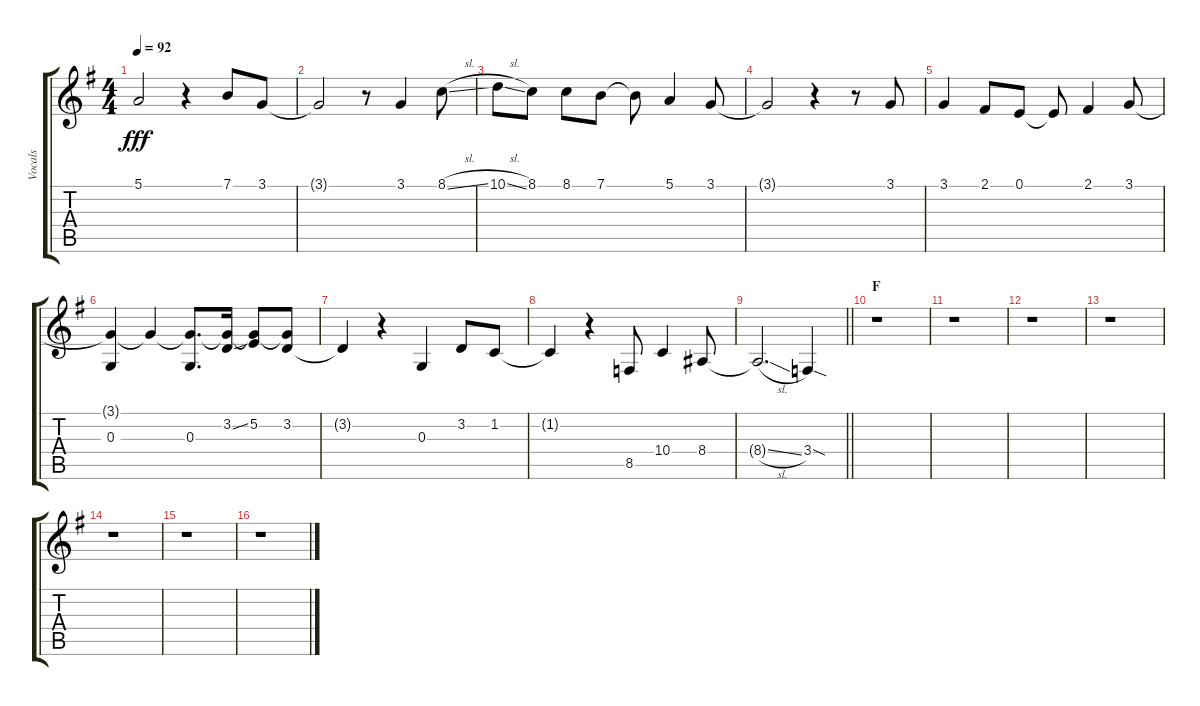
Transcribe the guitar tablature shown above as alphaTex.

\track ("Vocals" "Vocals") {instrument voiceoohs}
\staff {score tabs}
\tuning (E4 B3 G3 D3 A2 E2) {hide}
\ts (4 4)
\tempo 92
\clef g2
\ks g
5.1{t}.2{dy fff} r.4 7.1.8 3.1.8 |
3.1{t}.2 r.8 3.1.4 8.1{sl}.8 |
10.1{sl}.8 8.1.8 8.1.8 7.1.8 7.1{t}.8 5.1.4 3.1.8 |
3.1{t}.2 r.4 r.8 3.1.8 |
3.1.4 2.1.8 0.1.8 0.1{t}.8 2.1.4 3.1.8 |
(3.1{t} 0.3).4 3.1{t}.4 (3.1{t} 0.3).8{d} (3.1{t} 3.2{ss}).16 (3.1{t} 5.2).8 (3.1{t} 3.2).8 |
3.2{t}.4 r.4 0.3.4 3.2.8 1.2.8 |
1.2{t}.4 r.4 8.5.8 10.4.4 8.4.8 |
\barLineRight lightlight
8.4{sl t}.2{d} 3.4{sod}.4 |
\section ("" "F")
r.1 |
r.1 |
r.1 |
r.1 |
r.1 |
r.1 |
r.1
